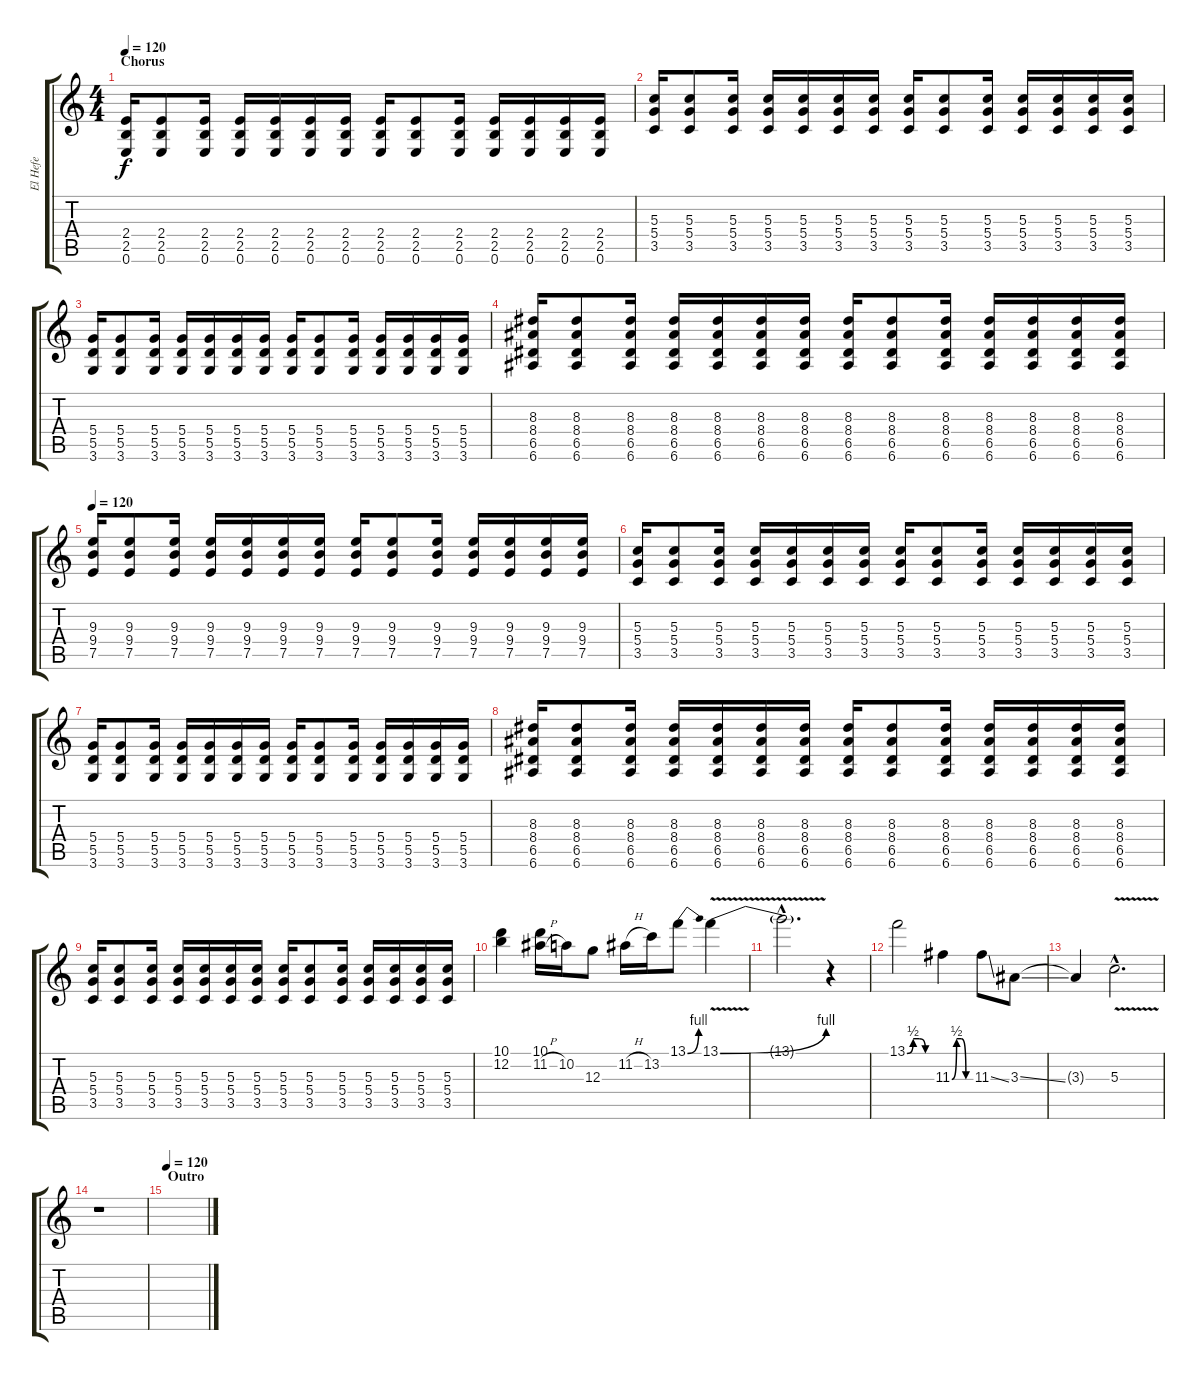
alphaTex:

\track ("El Hefe" "El Hefe") {instrument electricguitarclean}
\staff {score tabs}
\tuning (E4 B3 G3 D3 A2 E2) {hide}
\ts (4 4)
\section ("" "Chorus")
\tempo 120
\clef g2
\ks c
(2.4 2.5 0.6).16{dy f volume 14 instrument overdrivenguitar} (2.4 2.5 0.6).8 (2.4 2.5 0.6).16 (2.4 2.5 0.6).16 (2.4 2.5 0.6).16 (2.4 2.5 0.6).16 (2.4 2.5 0.6).16 (2.4 2.5 0.6).16 (2.4 2.5 0.6).8 (2.4 2.5 0.6).16 (2.4 2.5 0.6).16 (2.4 2.5 0.6).16 (2.4 2.5 0.6).16 (2.4 2.5 0.6).16 |
(5.3 5.4 3.5).16{volume 14 instrument overdrivenguitar} (5.3 5.4 3.5).8 (5.3 5.4 3.5).16 (5.3 5.4 3.5).16 (5.3 5.4 3.5).16 (5.3 5.4 3.5).16 (5.3 5.4 3.5).16 (5.3 5.4 3.5).16 (5.3 5.4 3.5).8 (5.3 5.4 3.5).16 (5.3 5.4 3.5).16 (5.3 5.4 3.5).16 (5.3 5.4 3.5).16 (5.3 5.4 3.5).16 |
(5.4 5.5 3.6).16{volume 14 instrument overdrivenguitar} (5.4 5.5 3.6).8 (5.4 5.5 3.6).16 (5.4 5.5 3.6).16 (5.4 5.5 3.6).16 (5.4 5.5 3.6).16 (5.4 5.5 3.6).16 (5.4 5.5 3.6).16 (5.4 5.5 3.6).8 (5.4 5.5 3.6).16 (5.4 5.5 3.6).16 (5.4 5.5 3.6).16 (5.4 5.5 3.6).16 (5.4 5.5 3.6).16 |
(8.3 8.4 6.5 6.6).16{volume 14 instrument overdrivenguitar} (8.3 8.4 6.5 6.6).8 (8.3 8.4 6.5 6.6).16 (8.3 8.4 6.5 6.6).16 (8.3 8.4 6.5 6.6).16 (8.3 8.4 6.5 6.6).16 (8.3 8.4 6.5 6.6).16 (8.3 8.4 6.5 6.6).16 (8.3 8.4 6.5 6.6).8 (8.3 8.4 6.5 6.6).16 (8.3 8.4 6.5 6.6).16 (8.3 8.4 6.5 6.6).16 (8.3 8.4 6.5 6.6).16 (8.3 8.4 6.5 6.6).16 |
\tempo 120
(9.3 9.4 7.5).16{volume 14 instrument overdrivenguitar} (9.3 9.4 7.5).8 (9.3 9.4 7.5).16 (9.3 9.4 7.5).16 (9.3 9.4 7.5).16 (9.3 9.4 7.5).16 (9.3 9.4 7.5).16 (9.3 9.4 7.5).16 (9.3 9.4 7.5).8 (9.3 9.4 7.5).16 (9.3 9.4 7.5).16 (9.3 9.4 7.5).16 (9.3 9.4 7.5).16 (9.3 9.4 7.5).16 |
(5.3 5.4 3.5).16{volume 14 instrument overdrivenguitar} (5.3 5.4 3.5).8 (5.3 5.4 3.5).16 (5.3 5.4 3.5).16 (5.3 5.4 3.5).16 (5.3 5.4 3.5).16 (5.3 5.4 3.5).16 (5.3 5.4 3.5).16 (5.3 5.4 3.5).8 (5.3 5.4 3.5).16 (5.3 5.4 3.5).16 (5.3 5.4 3.5).16 (5.3 5.4 3.5).16 (5.3 5.4 3.5).16 |
(5.4 5.5 3.6).16{volume 14 instrument overdrivenguitar} (5.4 5.5 3.6).8 (5.4 5.5 3.6).16 (5.4 5.5 3.6).16 (5.4 5.5 3.6).16 (5.4 5.5 3.6).16 (5.4 5.5 3.6).16 (5.4 5.5 3.6).16 (5.4 5.5 3.6).8 (5.4 5.5 3.6).16 (5.4 5.5 3.6).16 (5.4 5.5 3.6).16 (5.4 5.5 3.6).16 (5.4 5.5 3.6).16 |
(8.3 8.4 6.5 6.6).16{volume 14 instrument overdrivenguitar} (8.3 8.4 6.5 6.6).8 (8.3 8.4 6.5 6.6).16 (8.3 8.4 6.5 6.6).16 (8.3 8.4 6.5 6.6).16 (8.3 8.4 6.5 6.6).16 (8.3 8.4 6.5 6.6).16 (8.3 8.4 6.5 6.6).16 (8.3 8.4 6.5 6.6).8 (8.3 8.4 6.5 6.6).16 (8.3 8.4 6.5 6.6).16 (8.3 8.4 6.5 6.6).16 (8.3 8.4 6.5 6.6).16 (8.3 8.4 6.5 6.6).16 |
(5.3 5.4 3.5).16{volume 14 instrument overdrivenguitar} (5.3 5.4 3.5).8 (5.3 5.4 3.5).16 (5.3 5.4 3.5).16 (5.3 5.4 3.5).16 (5.3 5.4 3.5).16 (5.3 5.4 3.5).16 (5.3 5.4 3.5).16 (5.3 5.4 3.5).8 (5.3 5.4 3.5).16 (5.3 5.4 3.5).16 (5.3 5.4 3.5).16 (5.3 5.4 3.5).16 (5.3 5.4 3.5).16 |
(10.1 12.2).4{volume 14 instrument overdrivenguitar} (10.1 11.2{h}).16 10.2.16 12.3.8 11.2{h}.16 13.2.16 13.1{be (bend 0 0 60 4)}.8 13.1{be (bend 0 0 60 4) v}.4 |
13.1{hac t}.2{d} r.4 |
13.1{be (custom 0 0 15 2 30 2 45 0 60 0)}.2 11.3{be (custom 0 0 15 2 30 2 45 0 60 0)}.4 11.3{ss}.8 3.3{ss}.8 |
3.3{t}.4 5.3{v hac}.2{d} |
r.1 |
\section ("" "Outro")
\tempo 120
